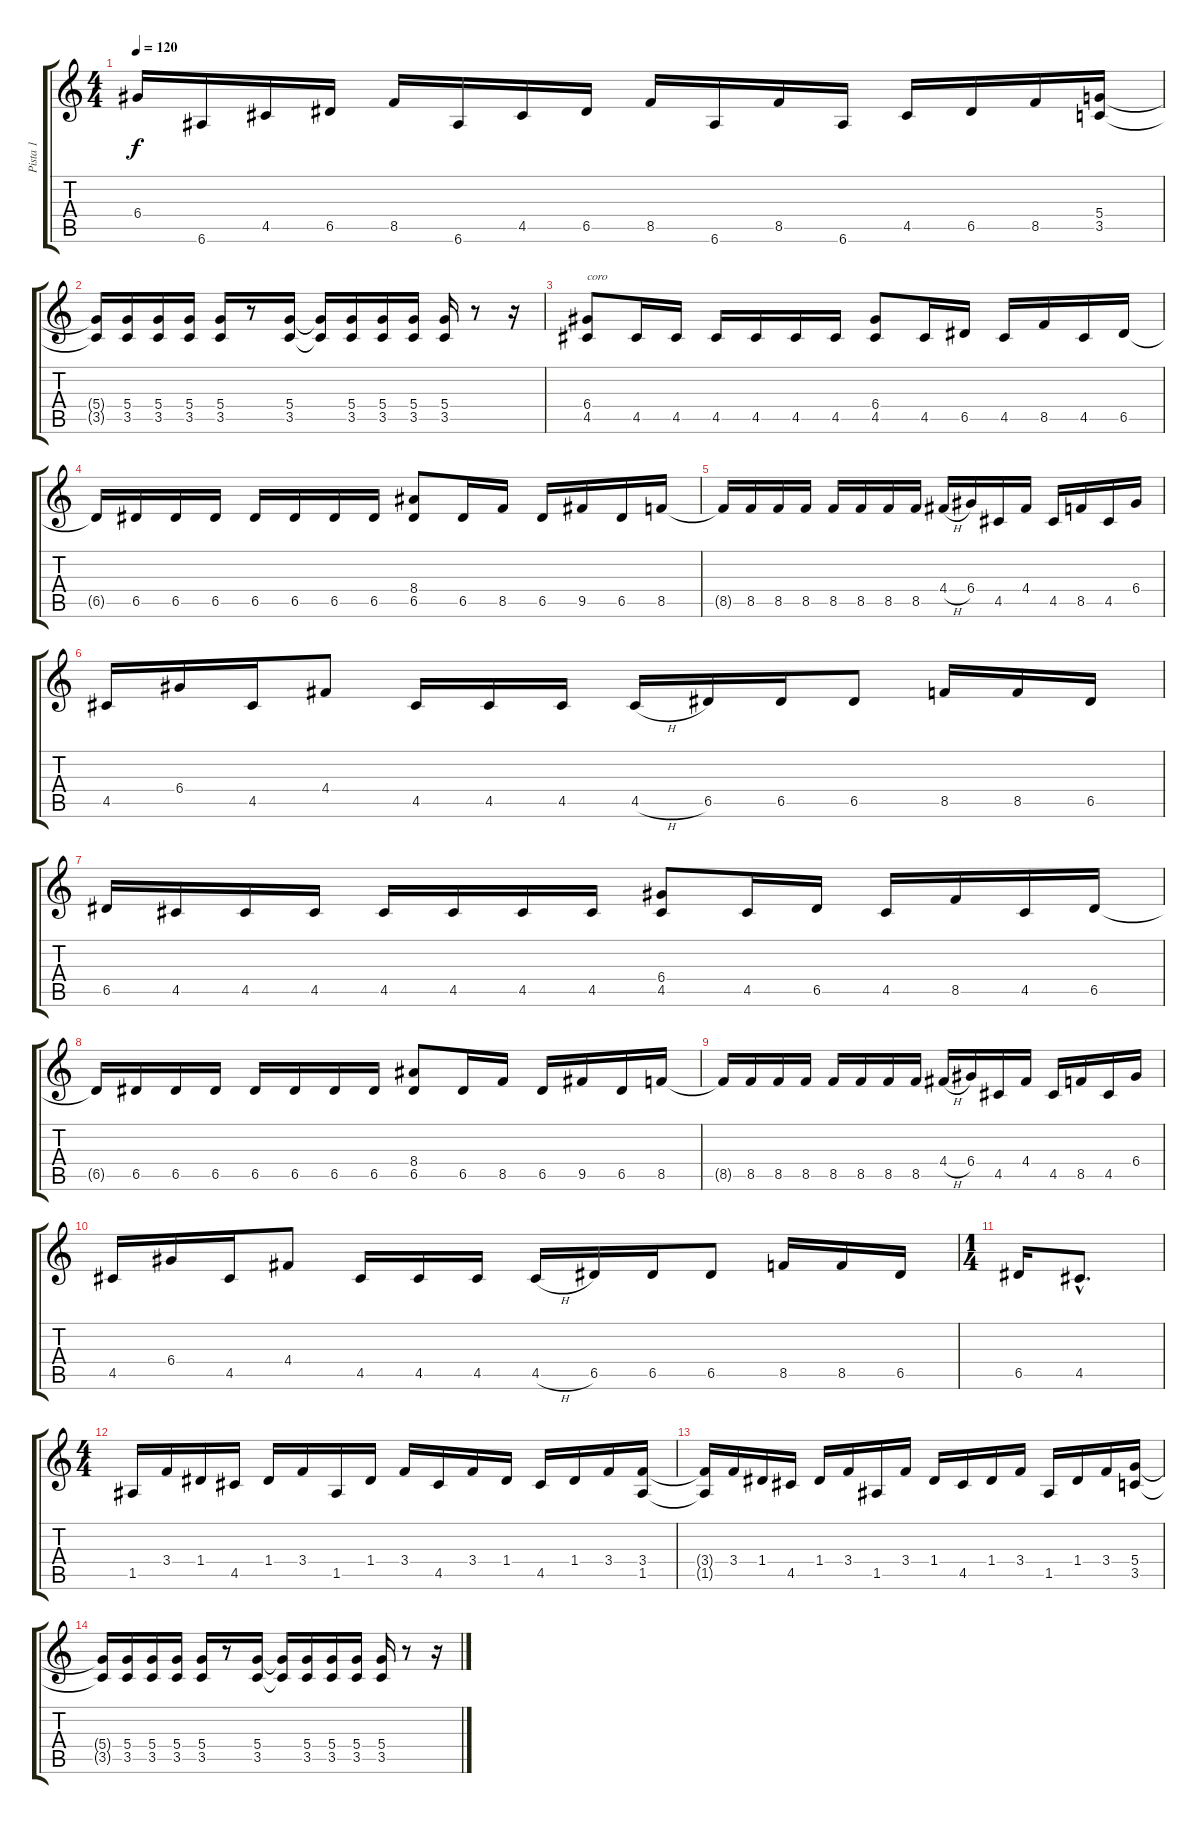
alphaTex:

\track ("Pista 1" "Pista 1") {instrument overdrivenguitar}
\staff {score tabs}
\tuning (E4 B3 G3 D3 A2 E2) {hide}
\ts (4 4)
\tempo 120
\clef g2
\ks c
6.4{t}.16{dy f} 6.6.16 4.5.16 6.5.16 8.5.16 6.6.16 4.5.16 6.5.16 8.5.16 6.6.16 8.5.16 6.6.16 4.5.16 6.5.16 8.5.16 (5.4 3.5).16 |
(5.4{t} 3.5{t}).16 (5.4 3.5).16 (5.4 3.5).16 (5.4 3.5).16 (5.4 3.5).16 r.8 (5.4 3.5).16 (5.4{t} 3.5{t}).16 (5.4 3.5).16 (5.4 3.5).16 (5.4 3.5).16 (5.4 3.5).16 r.8 r.16 |
(6.4 4.5).8{txt "coro"} 4.5.16 4.5.16 4.5.16 4.5.16 4.5.16 4.5.16 (6.4 4.5).8 4.5.16 6.5.16 4.5.16 8.5.16 4.5.16 6.5.16 |
6.5{t}.16 6.5.16 6.5.16 6.5.16 6.5.16 6.5.16 6.5.16 6.5.16 (8.4 6.5).8 6.5.16 8.5.16 6.5.16 9.5.16 6.5.16 8.5.16 |
8.5{t}.16 8.5.16 8.5.16 8.5.16 8.5.16 8.5.16 8.5.16 8.5.16 4.4{h}.16 6.4.16 4.5.16 4.4.16 4.5.16 8.5.16 4.5.16 6.4.16 |
4.5.16 6.4.16 4.5.16 4.4.8 4.5.16 4.5.16 4.5.16 4.5{h}.16 6.5.16 6.5.16 6.5.8 8.5.16 8.5.16 6.5.16 |
6.5.16 4.5.16 4.5.16 4.5.16 4.5.16 4.5.16 4.5.16 4.5.16 (6.4 4.5).8 4.5.16 6.5.16 4.5.16 8.5.16 4.5.16 6.5.16 |
6.5{t}.16 6.5.16 6.5.16 6.5.16 6.5.16 6.5.16 6.5.16 6.5.16 (8.4 6.5).8 6.5.16 8.5.16 6.5.16 9.5.16 6.5.16 8.5.16 |
8.5{t}.16 8.5.16 8.5.16 8.5.16 8.5.16 8.5.16 8.5.16 8.5.16 4.4{h}.16 6.4.16 4.5.16 4.4.16 4.5.16 8.5.16 4.5.16 6.4.16 |
4.5.16 6.4.16 4.5.16 4.4.8 4.5.16 4.5.16 4.5.16 4.5{h}.16 6.5.16 6.5.16 6.5.8 8.5.16 8.5.16 6.5.16 |
\ts (1 4)
6.5.16 4.5{hac}.8{d} |
\ts (4 4)
1.5.16 3.4.16 1.4.16 4.5.16 1.4.16 3.4.16 1.5.16 1.4.16 3.4.16 4.5.16 3.4.16 1.4.16 4.5.16 1.4.16 3.4.16 (3.4 1.5).16 |
(3.4{t} 1.5{t}).16 3.4.16 1.4.16 4.5.16 1.4.16 3.4.16 1.5.16 3.4.16 1.4.16 4.5.16 1.4.16 3.4.16 1.5.16 1.4.16 3.4.16 (5.4 3.5).16 |
(5.4{t} 3.5{t}).16 (5.4 3.5).16 (5.4 3.5).16 (5.4 3.5).16 (5.4 3.5).16 r.8 (5.4 3.5).16 (5.4{t} 3.5{t}).16 (5.4 3.5).16 (5.4 3.5).16 (5.4 3.5).16 (5.4 3.5).16 r.8 r.16
